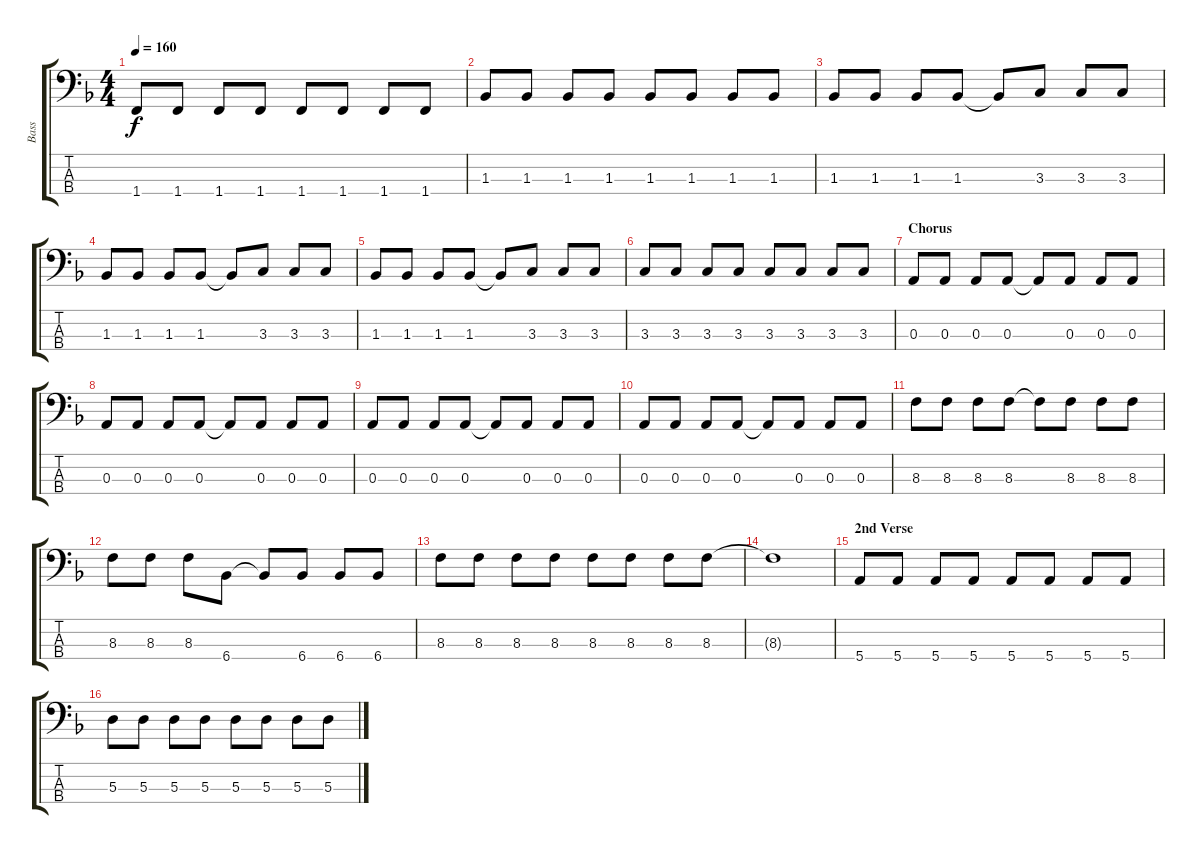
\track ("Bass" "Bass") {instrument electricbassfinger}
\staff {score tabs}
\tuning (G2 D2 A1 E1) {hide}
\ts (4 4)
\tempo 160
\clef f4
\ks dminor
1.4.8{dy f} 1.4.8 1.4.8 1.4.8 1.4.8 1.4.8 1.4.8 1.4.8 |
1.3.8 1.3.8 1.3.8 1.3.8 1.3.8 1.3.8 1.3.8 1.3.8 |
1.3.8 1.3.8 1.3.8 1.3.8 1.3{t}.8 3.3.8 3.3.8 3.3.8 |
1.3.8 1.3.8 1.3.8 1.3.8 1.3{t}.8 3.3.8 3.3.8 3.3.8 |
1.3.8 1.3.8 1.3.8 1.3.8 1.3{t}.8 3.3.8 3.3.8 3.3.8 |
3.3.8 3.3.8 3.3.8 3.3.8 3.3.8 3.3.8 3.3.8 3.3.8 |
\section ("" "Chorus")
0.3.8 0.3.8 0.3.8 0.3.8 0.3{t}.8 0.3.8 0.3.8 0.3.8 |
0.3.8 0.3.8 0.3.8 0.3.8 0.3{t}.8 0.3.8 0.3.8 0.3.8 |
0.3.8 0.3.8 0.3.8 0.3.8 0.3{t}.8 0.3.8 0.3.8 0.3.8 |
0.3.8 0.3.8 0.3.8 0.3.8 0.3{t}.8 0.3.8 0.3.8 0.3.8 |
8.3.8 8.3.8 8.3.8 8.3.8 8.3{t}.8 8.3.8 8.3.8 8.3.8 |
8.3.8 8.3.8 8.3.8 6.4.8 6.4{t}.8 6.4.8 6.4.8 6.4.8 |
8.3.8 8.3.8 8.3.8 8.3.8 8.3.8 8.3.8 8.3.8 8.3.8 |
8.3{t}.1 |
\section ("" "2nd Verse")
5.4.8 5.4.8 5.4.8 5.4.8 5.4.8 5.4.8 5.4.8 5.4.8 |
5.3.8 5.3.8 5.3.8 5.3.8 5.3.8 5.3.8 5.3.8 5.3.8
